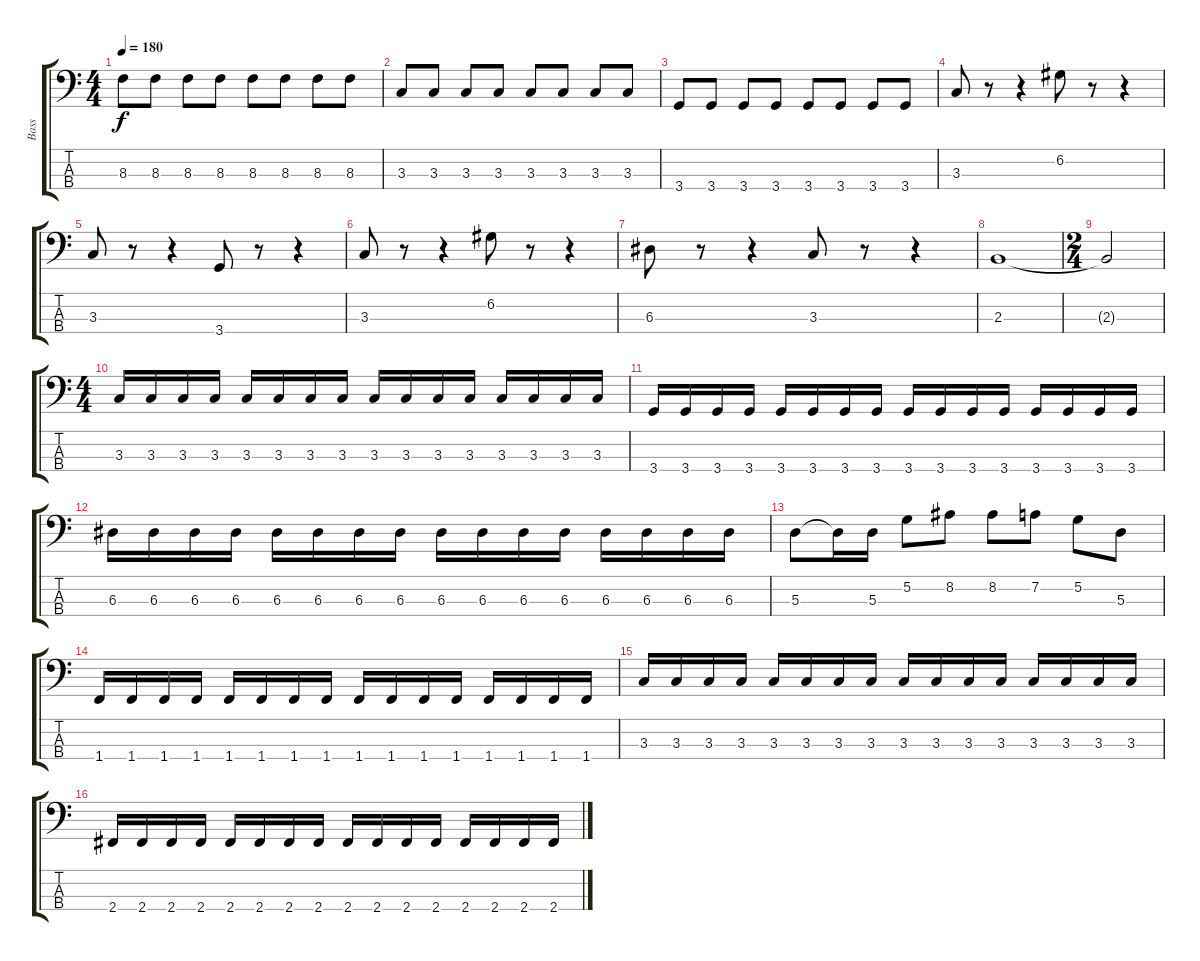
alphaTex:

\track ("Bass" "Bass") {instrument electricbassfinger}
\staff {score tabs}
\tuning (G2 D2 A1 E1) {hide}
\ts (4 4)
\tempo 180
\clef f4
\ks c
8.3.8{dy f} 8.3.8 8.3.8 8.3.8 8.3.8 8.3.8 8.3.8 8.3.8 |
3.3.8 3.3.8 3.3.8 3.3.8 3.3.8 3.3.8 3.3.8 3.3.8 |
3.4.8 3.4.8 3.4.8 3.4.8 3.4.8 3.4.8 3.4.8 3.4.8 |
3.3.8 r.8 r.4 6.2.8 r.8 r.4 |
3.3.8 r.8 r.4 3.4.8 r.8 r.4 |
3.3.8 r.8 r.4 6.2.8 r.8 r.4 |
6.3.8 r.8 r.4 3.3.8 r.8 r.4 |
2.3.1 |
\ts (2 4)
2.3{t}.2 |
\ts (4 4)
3.3.16 3.3.16 3.3.16 3.3.16 3.3.16 3.3.16 3.3.16 3.3.16 3.3.16 3.3.16 3.3.16 3.3.16 3.3.16 3.3.16 3.3.16 3.3.16 |
3.4.16 3.4.16 3.4.16 3.4.16 3.4.16 3.4.16 3.4.16 3.4.16 3.4.16 3.4.16 3.4.16 3.4.16 3.4.16 3.4.16 3.4.16 3.4.16 |
6.3.16 6.3.16 6.3.16 6.3.16 6.3.16 6.3.16 6.3.16 6.3.16 6.3.16 6.3.16 6.3.16 6.3.16 6.3.16 6.3.16 6.3.16 6.3.16 |
5.3.8 5.3{t}.16 5.3.16 5.2.8 8.2.8 8.2.8 7.2.8 5.2.8 5.3.8 |
1.4.16 1.4.16 1.4.16 1.4.16 1.4.16 1.4.16 1.4.16 1.4.16 1.4.16 1.4.16 1.4.16 1.4.16 1.4.16 1.4.16 1.4.16 1.4.16 |
3.3.16 3.3.16 3.3.16 3.3.16 3.3.16 3.3.16 3.3.16 3.3.16 3.3.16 3.3.16 3.3.16 3.3.16 3.3.16 3.3.16 3.3.16 3.3.16 |
2.4.16 2.4.16 2.4.16 2.4.16 2.4.16 2.4.16 2.4.16 2.4.16 2.4.16 2.4.16 2.4.16 2.4.16 2.4.16 2.4.16 2.4.16 2.4.16
